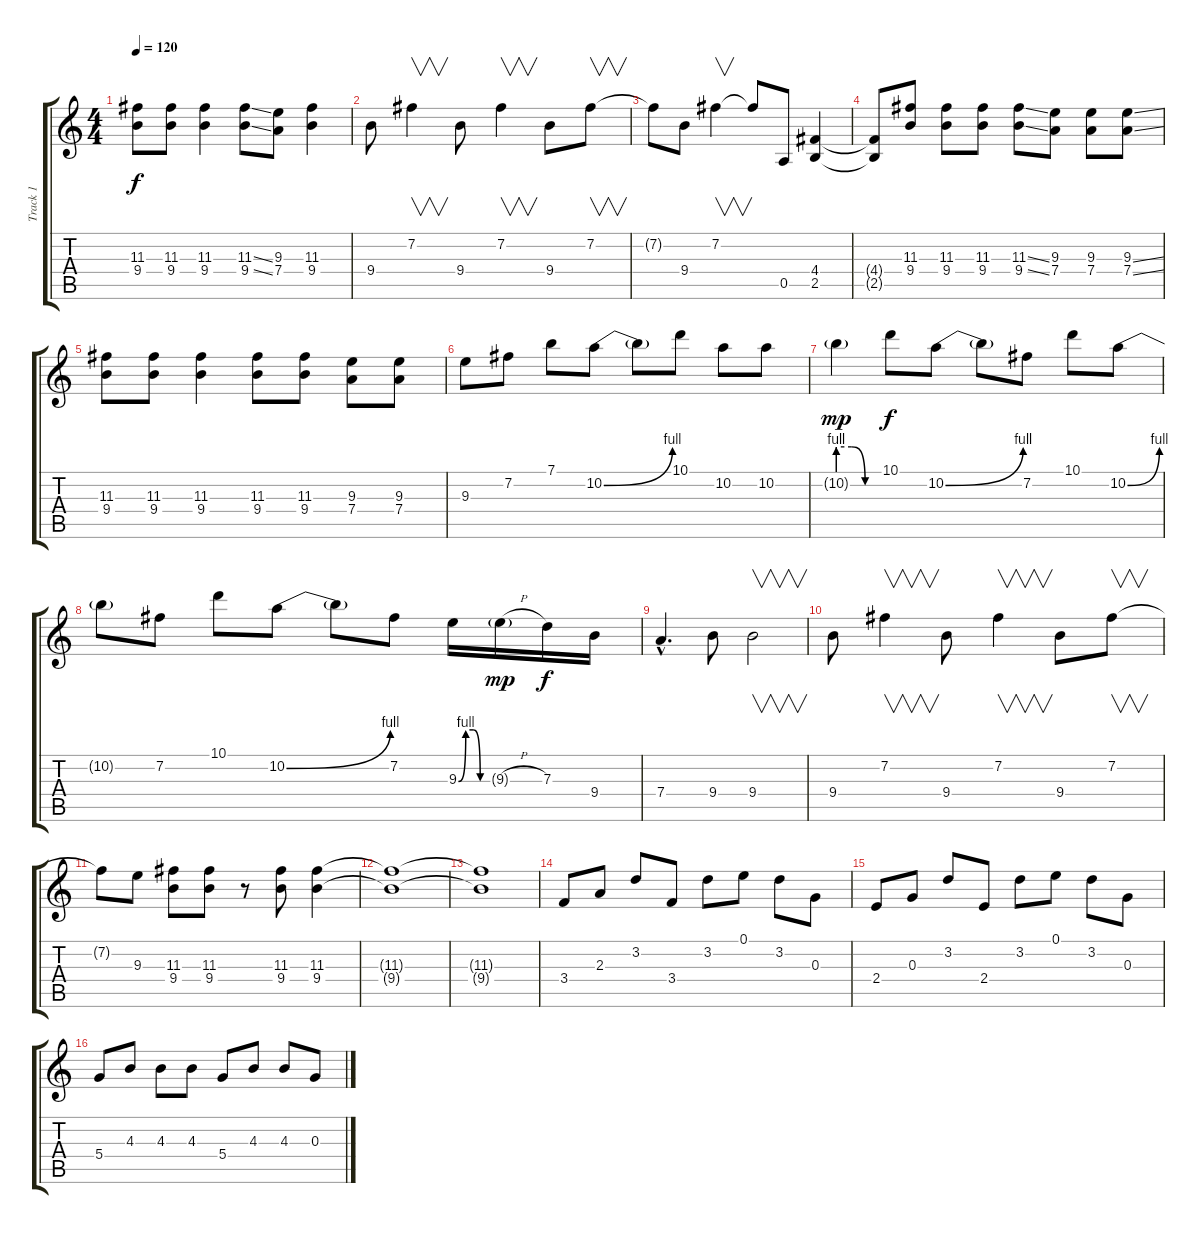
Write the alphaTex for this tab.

\track ("Track 1" "Track 1") {instrument electricguitarclean}
\staff {score tabs}
\tuning (E4 B3 G3 D3 A2 E2) {hide}
\ts (4 4)
\tempo 120
\clef g2
\ks c
(11.3 9.4).8{dy f} (11.3 9.4).8 (11.3 9.4).4 (11.3{ss} 9.4{ss}).8 (9.3 7.4).8 (11.3 9.4).4 |
9.4.8 7.2.4{v} 9.4.8 7.2.4{v} 9.4.8 7.2.8{v} |
7.2{t}.8 9.4.8 7.2.4{v} 7.2{t}.8 0.5.8 (4.4 2.5).4 |
(4.4{t} 2.5{t}).8 (11.3 9.4).8 (11.3 9.4).8 (11.3 9.4).8 (11.3{ss} 9.4{ss}).8 (9.3 7.4).8 (9.3 7.4).8 (9.3{ss} 7.4{ss}).8 |
(11.3 9.4).8 (11.3 9.4).8 (11.3 9.4).4 (11.3 9.4).8 (11.3 9.4).8 (9.3 7.4).8 (9.3 7.4).8 |
9.3.8 7.2.8 7.1.8 10.2{be (bend 0 0 60 4)}.8 10.2{t}.8 10.1.8 10.2.8 10.2.8 |
10.2{be (custom 0 4 20 4 40 0 60 0) g}.4{dy mp} 10.1.8{dy f} 10.2{be (bend 0 0 60 4)}.8 10.2{t}.8 7.2.8 10.1.8 10.2{be (bend 0 0 60 4)}.8 |
10.2{t}.8 7.2.8 10.1.8 10.2{be (bend 0 0 60 4)}.8 10.2{t}.8 7.2.8 9.3{be (custom 0 0 15 4 30 4 45 0 60 0)}.16 9.3{h g}.16{dy mp} 7.3.16{dy f} 9.4.16 |
7.4{hac}.4{d} 9.4.8 9.4.2{v} |
9.4.8 7.2.4{v} 9.4.8 7.2.4{v} 9.4.8 7.2.8{v} |
7.2{t}.8 9.3.8 (11.3 9.4).8 (11.3 9.4).8 r.8 (11.3 9.4).8 (11.3 9.4).4 |
(11.3{t} 9.4{t}).1 |
(11.3{t} 9.4{t}).1 |
3.4.8 2.3.8 3.2.8 3.4.8 3.2.8 0.1.8 3.2.8 0.3.8 |
2.4.8 0.3.8 3.2.8 2.4.8 3.2.8 0.1.8 3.2.8 0.3.8 |
5.4.8 4.3.8 4.3.8 4.3.8 5.4.8 4.3.8 4.3.8 0.3.8
